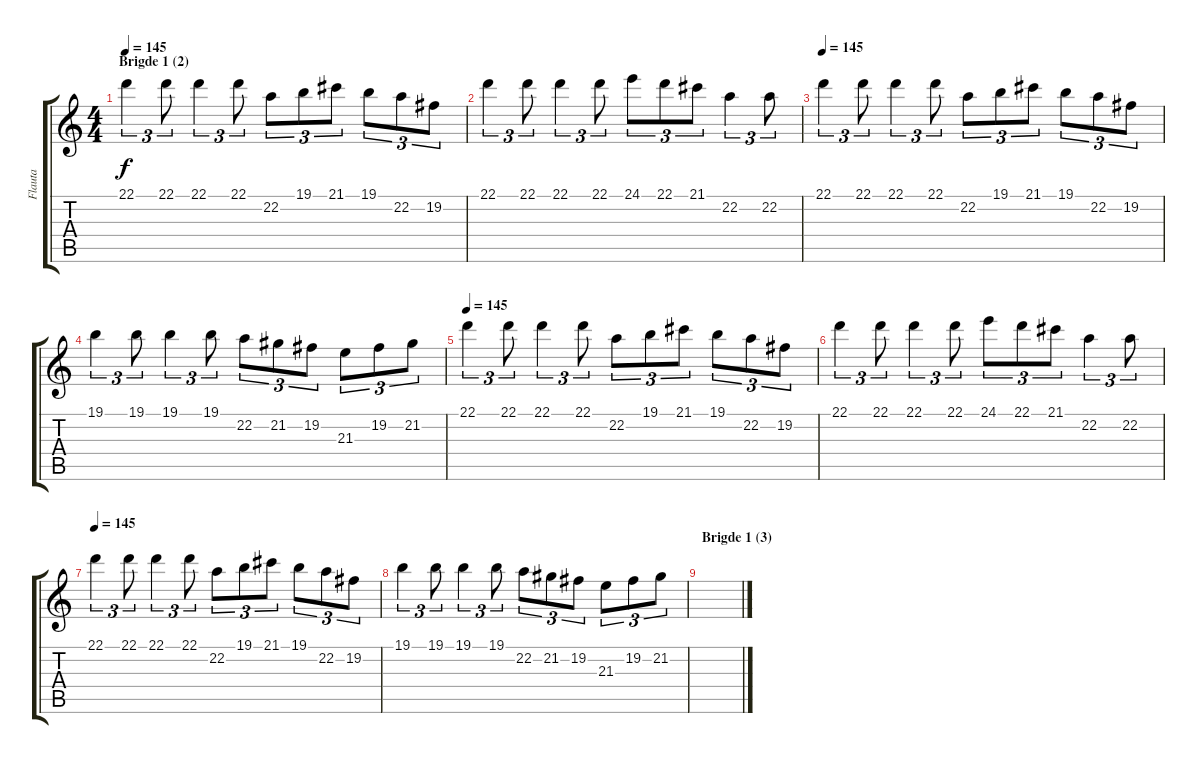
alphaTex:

\track ("Flauta" "Flauta") {instrument flute}
\staff {score tabs}
\tuning (E4 B3 G3 D3 A2 E2) {hide}
\ts (4 4)
\section ("" "Brigde 1 (2)")
\tempo 145
\clef g2
\ks c
22.1.4{tu (3 2) dy f volume 13 instrument flute} 22.1.8{tu (3 2)} 22.1.4{tu (3 2)} 22.1.8{tu (3 2)} 22.2.8{tu (3 2)} 19.1.8{tu (3 2)} 21.1.8{tu (3 2)} 19.1.8{tu (3 2)} 22.2.8{tu (3 2)} 19.2.8{tu (3 2)} |
22.1.4{tu (3 2) volume 13 instrument flute} 22.1.8{tu (3 2)} 22.1.4{tu (3 2)} 22.1.8{tu (3 2)} 24.1.8{tu (3 2)} 22.1.8{tu (3 2)} 21.1.8{tu (3 2)} 22.2.4{tu (3 2)} 22.2.8{tu (3 2)} |
\tempo 145
22.1.4{tu (3 2) volume 13 instrument flute} 22.1.8{tu (3 2)} 22.1.4{tu (3 2)} 22.1.8{tu (3 2)} 22.2.8{tu (3 2)} 19.1.8{tu (3 2)} 21.1.8{tu (3 2)} 19.1.8{tu (3 2)} 22.2.8{tu (3 2)} 19.2.8{tu (3 2)} |
19.1.4{tu (3 2)} 19.1.8{tu (3 2)} 19.1.4{tu (3 2)} 19.1.8{tu (3 2)} 22.2.8{tu (3 2)} 21.2.8{tu (3 2)} 19.2.8{tu (3 2)} 21.3.8{tu (3 2)} 19.2.8{tu (3 2)} 21.2.8{tu (3 2)} |
\tempo 145
22.1.4{tu (3 2) volume 13 instrument flute} 22.1.8{tu (3 2)} 22.1.4{tu (3 2)} 22.1.8{tu (3 2)} 22.2.8{tu (3 2)} 19.1.8{tu (3 2)} 21.1.8{tu (3 2)} 19.1.8{tu (3 2)} 22.2.8{tu (3 2)} 19.2.8{tu (3 2)} |
22.1.4{tu (3 2) volume 13 instrument flute} 22.1.8{tu (3 2)} 22.1.4{tu (3 2)} 22.1.8{tu (3 2)} 24.1.8{tu (3 2)} 22.1.8{tu (3 2)} 21.1.8{tu (3 2)} 22.2.4{tu (3 2)} 22.2.8{tu (3 2)} |
\tempo 145
22.1.4{tu (3 2) volume 13 instrument flute} 22.1.8{tu (3 2)} 22.1.4{tu (3 2)} 22.1.8{tu (3 2)} 22.2.8{tu (3 2)} 19.1.8{tu (3 2)} 21.1.8{tu (3 2)} 19.1.8{tu (3 2)} 22.2.8{tu (3 2)} 19.2.8{tu (3 2)} |
19.1.4{tu (3 2)} 19.1.8{tu (3 2)} 19.1.4{tu (3 2)} 19.1.8{tu (3 2)} 22.2.8{tu (3 2)} 21.2.8{tu (3 2)} 19.2.8{tu (3 2)} 21.3.8{tu (3 2)} 19.2.8{tu (3 2)} 21.2.8{tu (3 2)} |
\section ("" "Brigde 1 (3)")
